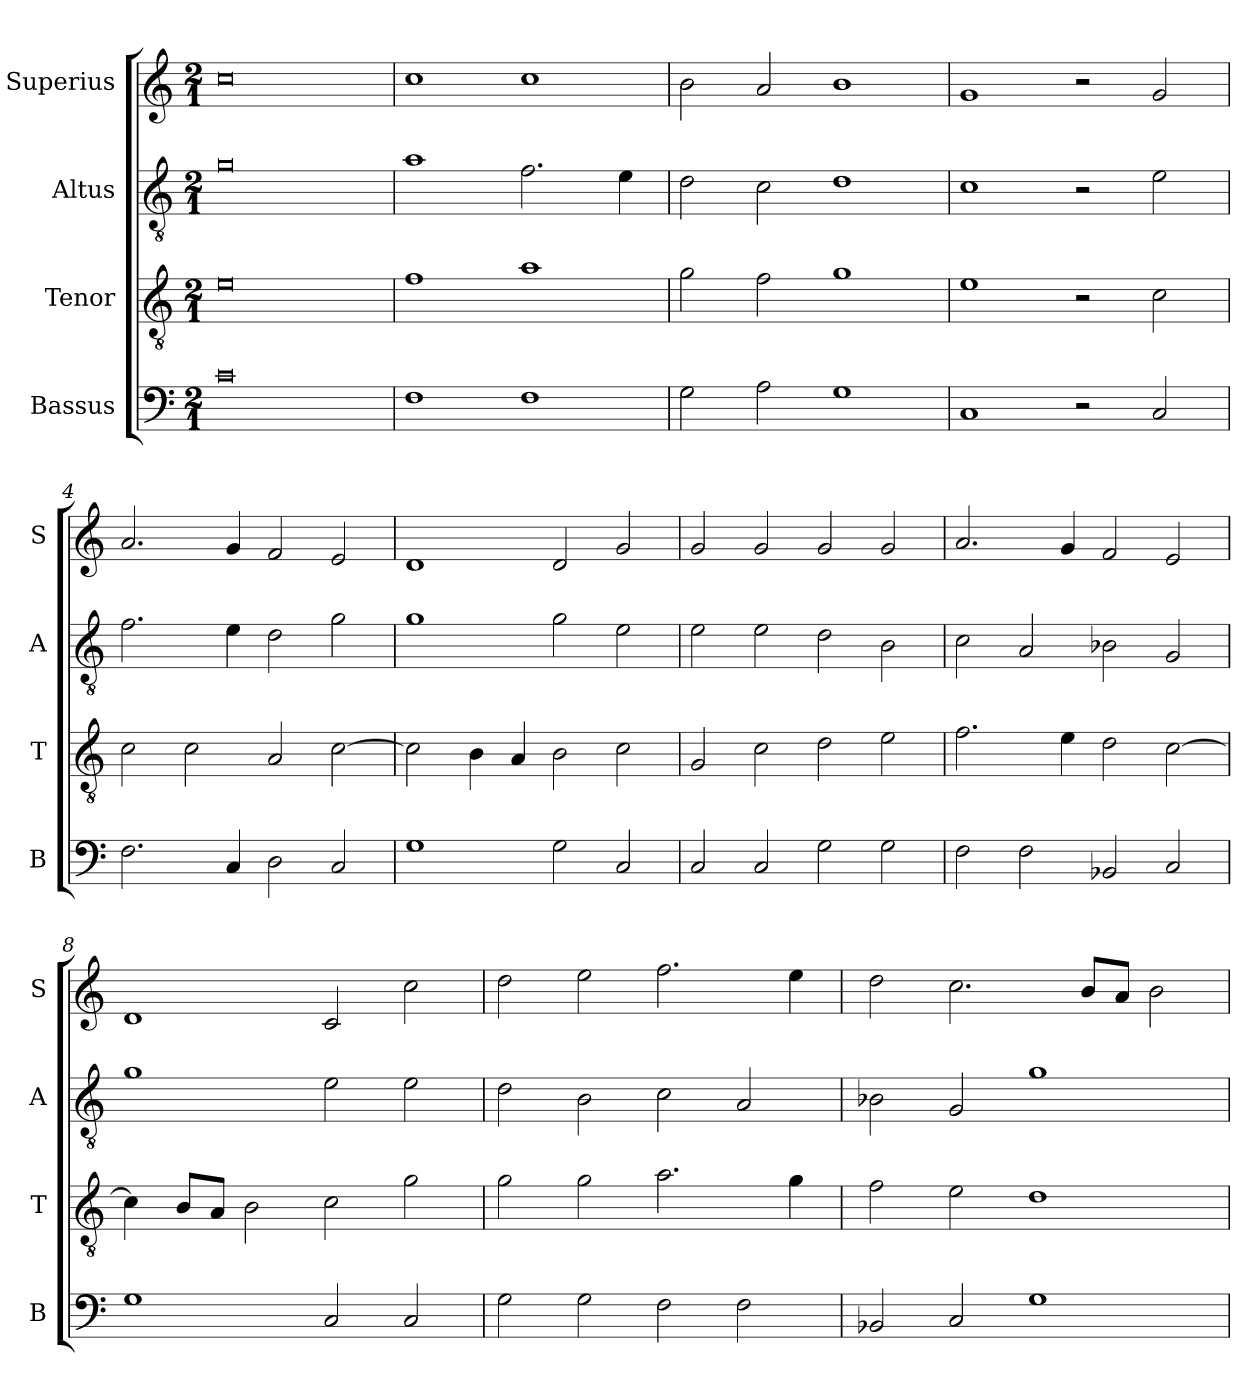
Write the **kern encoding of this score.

**kern	**kern	**kern	**kern
*part4	*part3	*part2	*part1
*staff4	*staff3	*staff2	*staff1
*I"Bassus	*I"Tenor	*I"Altus	*I"Superius
*I'B	*I'T	*I'A	*I'S
*clefF4	*clefGv2	*clefGv2	*clefG2
*k[]	*k[]	*k[]	*k[]
*C:	*C:	*C:	*C:
*M2/1	*M2/1	*M2/1	*M2/1
=	=	=	=
0c	0e	0g	0cc
=1	=1	=1	=1
1F	1f	1a	1cc
1F	1a	2.f	1cc
.	.	4e	.
=2	=2	=2	=2
2G	2g	2d	2b
2A	2f	2c	2a
1G	1g	1d	1b
=3	=3	=3	=3
1C	1e	1c	1g
2r	2r	2r	2r
2C	2c	2e	2g
=4	=4	=4	=4
2.F	2c	2.f	2.a
.	2c	.	.
4C	.	4e	4g
2D	2A	2d	2f
2C	[2c	2g	2e
=5	=5	=5	=5
1G	2c]	1g	1d
.	4B	.	.
.	4A	.	.
2G	2B	2g	2d
2C	2c	2e	2g
=6	=6	=6	=6
2C	2G	2e	2g
2C	2c	2e	2g
2G	2d	2d	2g
2G	2e	2B	2g
=7	=7	=7	=7
2F	2.f	2c	2.a
2F	.	2A	.
.	4e	.	4g
2BB-X	2d	2B-X	2f
2C	[2c	2G	2e
=8	=8	=8	=8
1G	4c]	1g	1d
.	8BL	.	.
.	8AJ	.	.
.	2B	.	.
2C	2c	2e	2c
2C	2g	2e	2cc
=9	=9	=9	=9
2G	2g	2d	2dd
2G	2g	2B	2ee
2F	2.a	2c	2.ff
2F	.	2A	.
.	4g	.	4ee
=10	=10	=10	=10
2BB-X	2f	2B-X	2dd
2C	2e	2G	2.cc
1G	1d	1g	.
.	.	.	8bL
.	.	.	8aJ
.	.	.	2b
=	=	=	=
*-	*-	*-	*-
